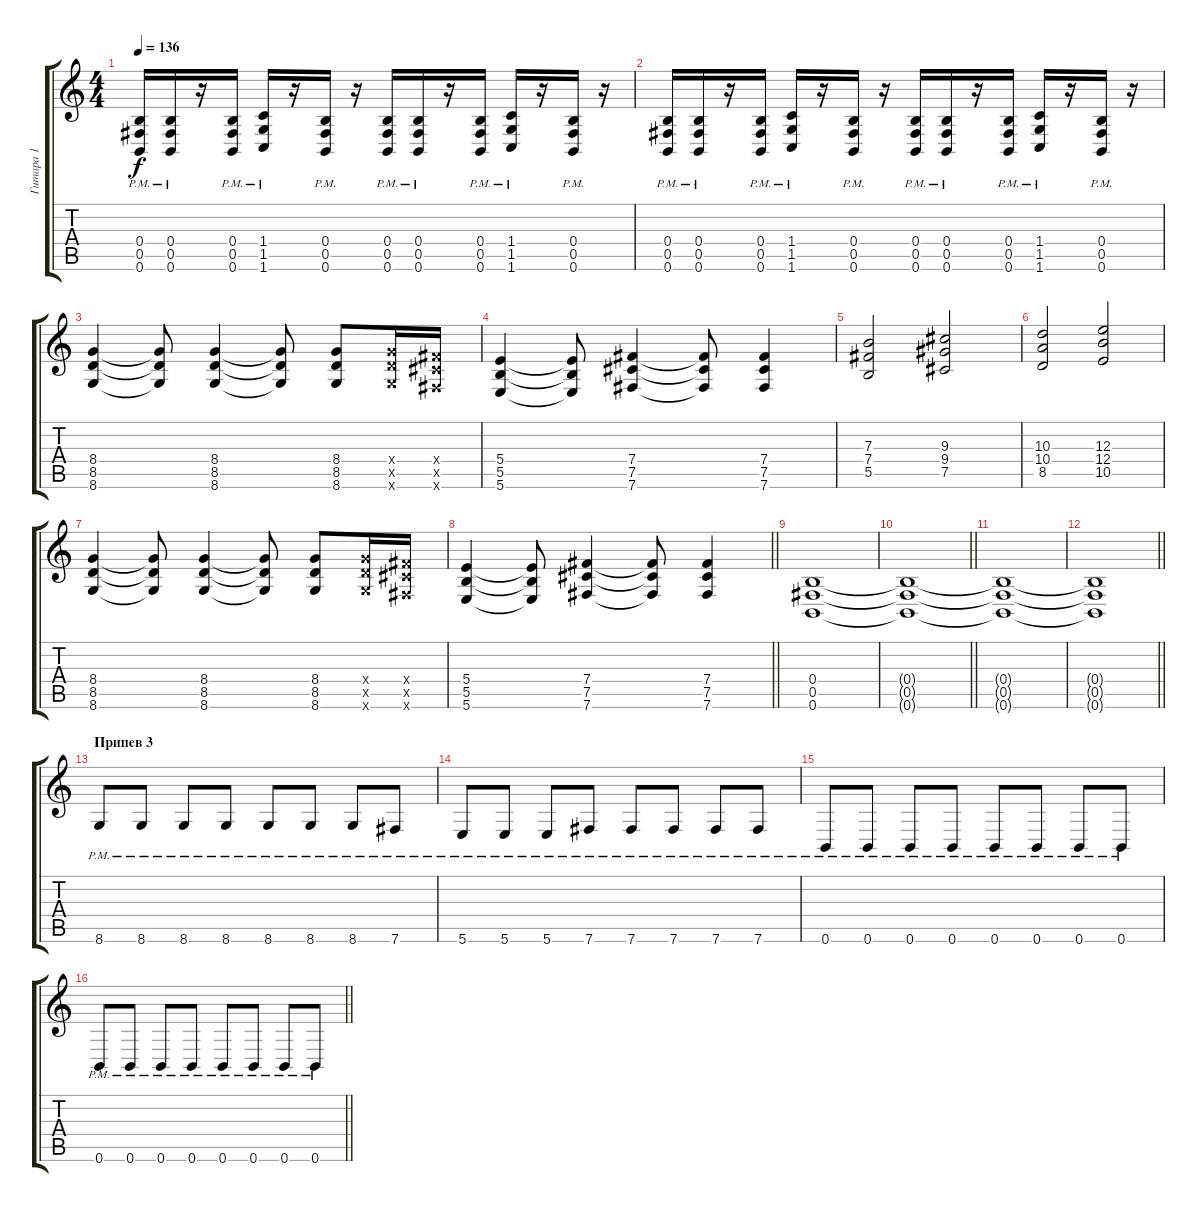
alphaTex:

\track ("Гитара 1" "Гитара 1") {instrument distortionguitar}
\staff {score tabs}
\tuning (Db4 Ab3 E3 B2 Gb2 B1) {hide}
\ts (4 4)
\tempo 136
\clef g2
\ks c
(0.4{pm} 0.5{pm} 0.6{pm}).16{dy f} (0.4{pm} 0.5{pm} 0.6{pm}).16 r.16 (0.4{pm} 0.5{pm} 0.6{pm}).16 (1.4{pm} 1.5{pm} 1.6{pm}).16 r.16 (0.4{pm} 0.5{pm} 0.6{pm}).16 r.16 (0.4{pm} 0.5{pm} 0.6{pm}).16 (0.4{pm} 0.5{pm} 0.6{pm}).16 r.16 (0.4{pm} 0.5{pm} 0.6{pm}).16 (1.4{pm} 1.5{pm} 1.6{pm}).16 r.16 (0.4{pm} 0.5{pm} 0.6{pm}).16 r.16 |
(0.4{pm} 0.5{pm} 0.6{pm}).16 (0.4{pm} 0.5{pm} 0.6{pm}).16 r.16 (0.4{pm} 0.5{pm} 0.6{pm}).16 (1.4{pm} 1.5{pm} 1.6{pm}).16 r.16 (0.4{pm} 0.5{pm} 0.6{pm}).16 r.16 (0.4{pm} 0.5{pm} 0.6{pm}).16 (0.4{pm} 0.5{pm} 0.6{pm}).16 r.16 (0.4{pm} 0.5{pm} 0.6{pm}).16 (1.4{pm} 1.5{pm} 1.6{pm}).16 r.16 (0.4{pm} 0.5{pm} 0.6{pm}).16 r.16 |
(8.4 8.5 8.6).4 (8.4{t} 8.5{t} 8.6{t}).8 (8.4 8.5 8.6).4 (8.4{t} 8.5{t} 8.6{t}).8 (8.4 8.5 8.6).8 (8.4{x} 8.5{x} 8.6{x}).16 (7.4{x} 7.5{x} 7.6{x}).16 |
(5.4 5.5 5.6).4 (5.4{t} 5.5{t} 5.6{t}).8 (7.4 7.5 7.6).4 (7.4{t} 7.5{t} 7.6{t}).8 (7.4 7.5 7.6).4 |
(7.3 7.4 5.5).2 (9.3 9.4 7.5).2 |
(10.3 10.4 8.5).2 (12.3 12.4 10.5).2 |
(8.4 8.5 8.6).4 (8.4{t} 8.5{t} 8.6{t}).8 (8.4 8.5 8.6).4 (8.4{t} 8.5{t} 8.6{t}).8 (8.4 8.5 8.6).8 (8.4{x} 8.5{x} 8.6{x}).16 (7.4{x} 7.5{x} 7.6{x}).16 |
\barLineRight lightlight
(5.4 5.5 5.6).4 (5.4{t} 5.5{t} 5.6{t}).8 (7.4 7.5 7.6).4 (7.4{t} 7.5{t} 7.6{t}).8 (7.4 7.5 7.6).4 |
(0.4 0.5 0.6).1 |
\barLineRight lightlight
(0.4{t} 0.5{t} 0.6{t}).1 |
(0.4{t} 0.5{t} 0.6{t}).1 |
\barLineRight lightlight
(0.4{t} 0.5{t} 0.6{t}).1 |
\section ("" "Припев 3")
8.6{pm}.8 8.6{pm}.8 8.6{pm}.8 8.6{pm}.8 8.6{pm}.8 8.6{pm}.8 8.6{pm}.8 7.6{pm}.8 |
5.6{pm}.8 5.6{pm}.8 5.6{pm}.8 7.6{pm}.8 7.6{pm}.8 7.6{pm}.8 7.6{pm}.8 7.6{pm}.8 |
0.6{pm}.8 0.6{pm}.8 0.6{pm}.8 0.6{pm}.8 0.6{pm}.8 0.6{pm}.8 0.6{pm}.8 0.6{pm}.8 |
\barLineRight lightlight
0.6{pm}.8 0.6{pm}.8 0.6{pm}.8 0.6{pm}.8 0.6{pm}.8 0.6{pm}.8 0.6{pm}.8 0.6{pm}.8
